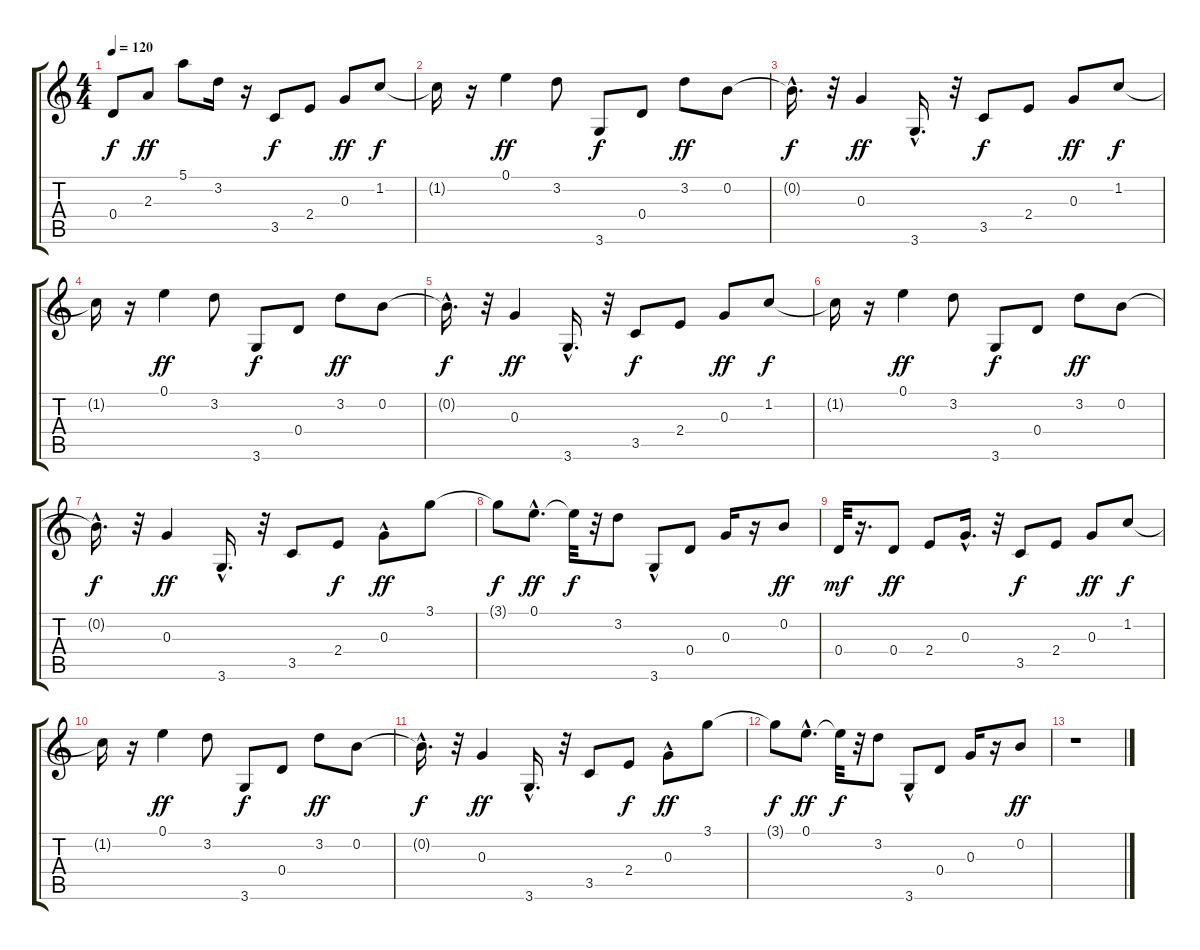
\track "" {instrument acousticguitarnylon}
\staff {score tabs}
\tuning (E4 B3 G3 D3 A2 E2) {hide}
\ts (4 4)
\tempo 120
\clef g2
\ks c
0.4.8{dy f} 2.3.8{dy ff} 5.1.8 3.2.16 r.16 3.5.8{dy f} 2.4.8 0.3.8{dy ff} 1.2.8{dy f} |
1.2{t}.16 r.16 0.1.4{dy ff} 3.2.8 3.6.8{dy f} 0.4.8 3.2.8{dy ff} 0.2.8 |
0.2{hac t}.16{d dy f} r.32 0.3.4{dy ff} 3.6{hac}.16{d} r.32 3.5.8{dy f} 2.4.8 0.3.8{dy ff} 1.2.8{dy f} |
1.2{t}.16 r.16 0.1.4{dy ff} 3.2.8 3.6.8{dy f} 0.4.8 3.2.8{dy ff} 0.2.8 |
0.2{hac t}.16{d dy f} r.32 0.3.4{dy ff} 3.6{hac}.16{d} r.32 3.5.8{dy f} 2.4.8 0.3.8{dy ff} 1.2.8{dy f} |
1.2{t}.16 r.16 0.1.4{dy ff} 3.2.8 3.6.8{dy f} 0.4.8 3.2.8{dy ff} 0.2.8 |
0.2{hac t}.16{d dy f} r.32 0.3.4{dy ff} 3.6{hac}.16{d} r.32 3.5.8 2.4.8{dy f} 0.3{hac}.8{dy ff} 3.1.8 |
3.1{t}.8{dy f} 0.1{hac}.8{d dy ff} 0.1{t}.32{dy f} r.32 3.2.8 3.6{hac}.8 0.4.8 0.3.16 r.16 0.2.8{dy ff} |
0.4.32{dy mf} r.16{d} 0.4.8{dy ff} 2.4.8 0.3{hac}.16{d} r.32 3.5.8{dy f} 2.4.8 0.3.8{dy ff} 1.2.8{dy f} |
1.2{t}.16 r.16 0.1.4{dy ff volume 11} 3.2.8{volume 10} 3.6.8{dy f} 0.4.8{volume 9} 3.2.8{dy ff volume 9} 0.2.8 |
0.2{hac t}.16{d dy f} r.32 0.3.4{dy ff volume 8} 3.6{hac}.16{d volume 7} r.32 3.5.8{volume 6} 2.4.8{dy f} 0.3{hac}.8{dy ff volume 6} 3.1.8{volume 5} |
3.1{t}.8{dy f} 0.1{hac}.8{d dy ff volume 4} 0.1{t}.32{dy f} r.32 3.2.8{volume 4} 3.6{hac}.8{volume 3} 0.4.8{volume 2} 0.3.16 r.16 0.2.8{dy ff volume 2} |
r.1
